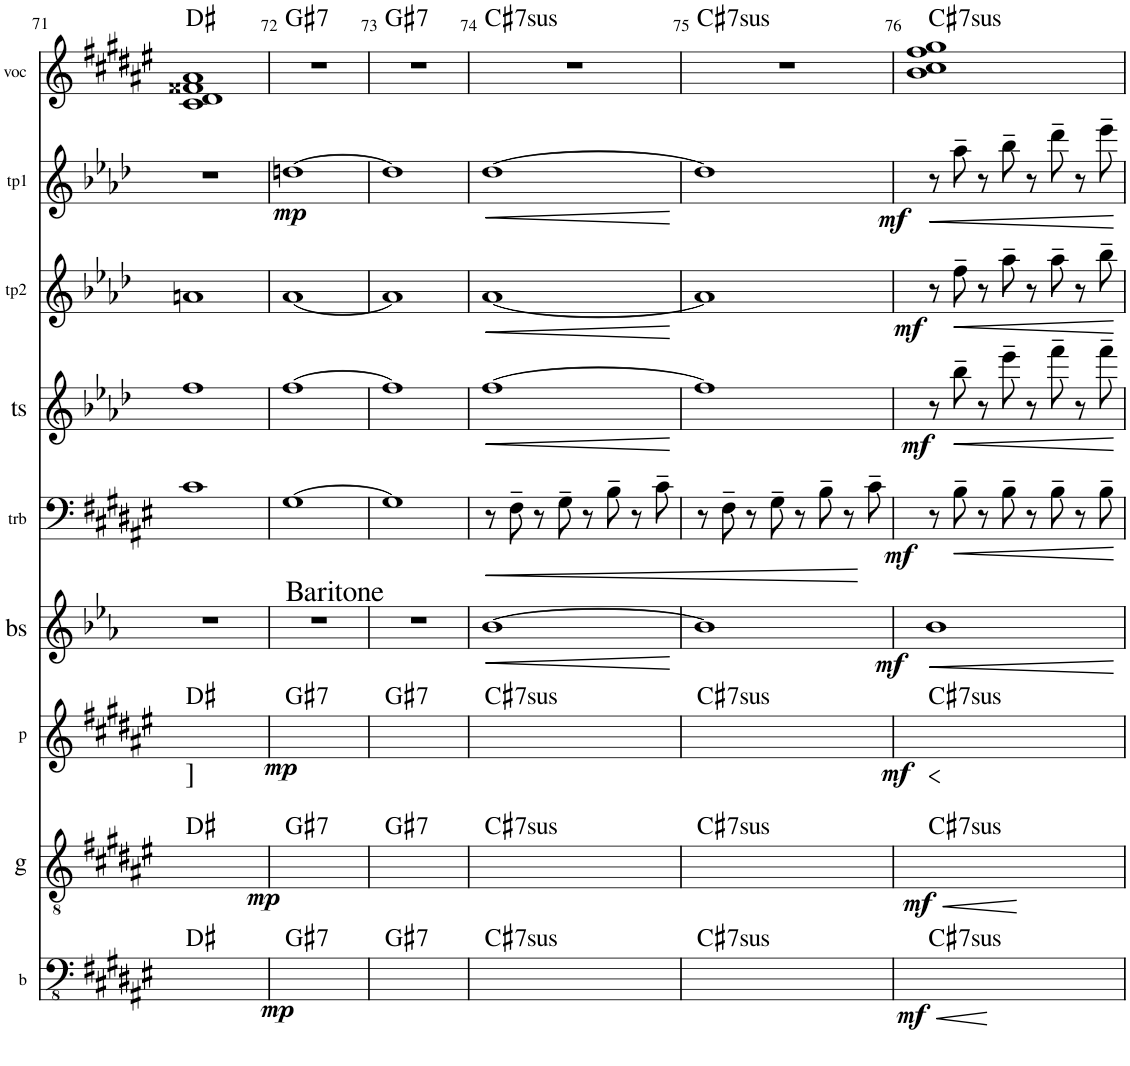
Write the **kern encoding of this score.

**kern	**dynam	**harte	**kern	**dynam	**harte	**kern	**dynam	**harte	**kern	**dynam	**kern	**dynam	**kern	**dynam	**kern	**dynam	**kern	**dynam	**kern	**harte
*part9	*part9	*part9	*part8	*part8	*part8	*part7	*part7	*part7	*part6	*part6	*part5	*part5	*part4	*part4	*part3	*part3	*part2	*part2	*part1	*part1
*staff9	*staff9	*	*staff8	*staff8	*	*staff7	*staff7	*	*staff6	*staff6	*staff5	*staff5	*staff4	*staff4	*staff3	*staff3	*staff2	*staff2	*staff1	*
*I"b	*	*	*I"g	*	*	*I"p	*	*	*I"bs	*	*I"trb	*	*I"ts	*	*I"tp2	*	*I"tp1	*	*I"voc	*
*I'b	*	*	*I'g	*	*	*I'p	*	*	*I'bs	*	*I'trb	*	*I'ts	*	*I'tp2	*	*I'tp1	*	*I'voc	*
!!LO:PB:g=z
*clefFv4	*	*	*clefGv2	*	*	*clefG2	*	*	*clefG2	*	*clefF4	*	*clefG2	*	*clefG2	*	*clefG2	*	*clefG2	*
*	*	*	*	*	*	*	*	*	*Trd12c21	*	*	*	*Trd8c14	*	*Trd1c2	*	*Trd1c2	*	*Trd4c7	*
*k[f#c#g#d#a#e#]	*	*	*k[f#c#g#d#a#e#]	*	*	*k[f#c#g#d#a#e#]	*	*	*k[b-e-a-]	*	*k[f#c#g#d#a#e#]	*	*k[b-e-a-d-]	*	*k[b-e-a-d-]	*	*k[b-e-a-d-]	*	*k[f#c#g#d#a#e#]	*
*M4/4	*	*	*M4/4	*	*	*M4/4	*	*	*M4/4	*	*M4/4	*	*M4/4	*	*M4/4	*	*M4/4	*	*M4/4	*
=71	=71	=71	=71	=71	=71	=71	=71	=71	=71	=71	=71	=71	=71	=71	=71	=71	=71	=71	=71	=71
!	!	!	!LO:TX:a:t=]	!	!	!	!	!	!	!	!	!	!	!	!	!	!	!	!	!
1ryy	.	D#:maj	1ryy	.	D#:maj	1ryy	.	D#:maj	1r	.	1c#	.	1ff	.	1an	.	1r	.	1c# 1d# 1f##X 1a#	D#:maj
=72	=72	=72	=72	=72	=72	=72	=72	=72	=72	=72	=72	=72	=72	=72	=72	=72	=72	=72	=72	=72
!	!	!	!	!	!	!	!	!	!LO:TX:a:t=Baritone	!	!	!	!	!	!	!	!	!	!	!
!	!LO:DY:b	!LO:H:kt=7	!	!LO:DY:b	!LO:H:kt=7	!	!LO:DY:b	!LO:H:kt=7	!	!	!	!	!	!	!	!	!	!LO:DY:b	!	!LO:H:kt=7
1ryy	mp	G#:7	1ryy	mp	G#:7	1ryy	mp	G#:7	1r	.	[1G#	.	[1ff	.	[1a-	.	[1ddn	mp	1r	G#:7
=73	=73	=73	=73	=73	=73	=73	=73	=73	=73	=73	=73	=73	=73	=73	=73	=73	=73	=73	=73	=73
!	!	!LO:H:kt=7	!	!	!LO:H:kt=7	!	!	!LO:H:kt=7	!	!	!	!	!	!	!	!	!	!	!	!LO:H:kt=7
1ryy	.	G#:7	1ryy	.	G#:7	1ryy	.	G#:7	1r	.	1G#]	.	1ff]	.	1a-]	.	1dd]	.	1r	G#:7
=74	=74	=74	=74	=74	=74	=74	=74	=74	=74	=74	=74	=74	=74	=74	=74	=74	=74	=74	=74	=74
!	!	!LO:H:kt=7sus	!	!	!LO:H:kt=7sus	!	!	!LO:H:kt=7sus	!	!LO:HP:b	!	!LO:HP:b	!	!LO:HP:b	!	!LO:HP:b	!	!LO:HP:b	!	!LO:H:kt=7sus
1ryy	.	C#:sus4(7)	1ryy	.	C#:sus4(7)	1ryy	.	C#:sus4(7)	[1b-	<	8r	<	[1ff	<	[1a-	<	[1dd-	<	1r	C#:sus4(7)
.	.	.	.	.	.	.	.	.	.	.	8F#~\	.	.	.	.	.	.	.	.	.
.	.	.	.	.	.	.	.	.	.	.	8r	.	.	.	.	.	.	.	.	.
.	.	.	.	.	.	.	.	.	.	.	8G#~\	.	.	.	.	.	.	.	.	.
.	.	.	.	.	.	.	.	.	.	.	8r	.	.	.	.	.	.	.	.	.
.	.	.	.	.	.	.	.	.	.	.	8B~\	.	.	.	.	.	.	.	.	.
.	.	.	.	.	.	.	.	.	.	.	8r	.	.	.	.	.	.	.	.	.
.	.	.	.	.	.	.	.	.	.	.	8c#~\	.	.	.	.	.	.	.	.	.
.	.	.	.	.	.	.	.	.	.	[	.	.	.	[	.	[	.	[	.	.
=75	=75	=75	=75	=75	=75	=75	=75	=75	=75	=75	=75	=75	=75	=75	=75	=75	=75	=75	=75	=75
!	!	!LO:H:kt=7sus	!	!	!LO:H:kt=7sus	!	!	!LO:H:kt=7sus	!	!	!	!	!	!	!	!	!	!	!	!LO:H:kt=7sus
1ryy	.	C#:sus4(7)	1ryy	.	C#:sus4(7)	1ryy	.	C#:sus4(7)	1b-]	.	8r	.	1ff]	.	1a-]	.	1dd-]	.	1r	C#:sus4(7)
.	.	.	.	.	.	.	.	.	.	.	8F#~\	.	.	.	.	.	.	.	.	.
.	.	.	.	.	.	.	.	.	.	.	8r	.	.	.	.	.	.	.	.	.
.	.	.	.	.	.	.	.	.	.	.	8G#~\	.	.	.	.	.	.	.	.	.
.	.	.	.	.	.	.	.	.	.	.	8r	.	.	.	.	.	.	.	.	.
.	.	.	.	.	.	.	.	.	.	.	8B~\	.	.	.	.	.	.	.	.	.
.	.	.	.	.	.	.	.	.	.	.	8r	.	.	.	.	.	.	.	.	.
.	.	.	.	.	.	.	.	.	.	.	8c#~\	[	.	.	.	.	.	.	.	.
=76	=76	=76	=76	=76	=76	=76	=76	=76	=76	=76	=76	=76	=76	=76	=76	=76	=76	=76	=76	=76
!	!LO:HP:b	!	!	!LO:HP:b	!	!	!	!	!	!LO:HP:b	!	!	!	!	!	!	!	!LO:HP:b	!	!
!	!LO:DY:n=1:b	!LO:H:kt=7sus	!	!LO:DY:n=1:b	!LO:H:kt=7sus	!	!LO:DY:b	!LO:H:kt=7sus	!	!LO:DY:n=1:b	!	!LO:DY:b	!	!LO:DY:b	!	!LO:DY:b	!	!LO:DY:n=1:b	!	!LO:H:kt=7sus
1ryy	< mf	C#:sus4(7)	1ryy	< mf	C#:sus4(7)	1ryy	mf	C#:sus4(7)	1b-	< mf	8r	mf	8r	mf	8r	mf	8r	< mf	1b 1cc# 1ff# 1gg#	C#:sus4(7)
!	!	!	!	!	!	!	!	!	!	!	!	!LO:HP:b	!	!LO:HP:b	!	!LO:HP:b	!	!	!	!
.	.	.	.	.	.	.	.	.	.	.	8B~\	<	8bb-~\	<	8ff~\	<	8aa-~\	.	.	.
.	.	.	.	.	.	.	.	.	.	.	8r	.	8r	.	8r	.	8r	.	.	.
.	.	.	.	.	.	.	.	.	.	.	8B~\	.	8eee-~\	.	8aa-~\	.	8bb-~\	.	.	.
.	.	.	.	.	.	.	.	.	.	.	8r	.	8r	.	8r	.	8r	.	.	.
.	.	.	.	.	.	.	.	.	.	.	8B~\	.	8fff~\	.	8aa-~\	.	8ddd-~\	.	.	.
.	.	.	.	.	.	.	.	.	.	.	8r	.	8r	.	8r	.	8r	.	.	.
.	.	.	.	.	.	.	.	.	.	.	8B~\	.	8fff~\	.	8bb-~\	.	8eee-~\	.	.	.
.	[	.	.	[	.	.	.	.	.	[	.	[	.	[	.	[	.	[	.	.
=	=	=	=	=	=	=	=	=	=	=	=	=	=	=	=	=	=	=	=	=
*-	*-	*-	*-	*-	*-	*-	*-	*-	*-	*-	*-	*-	*-	*-	*-	*-	*-	*-	*-	*-
